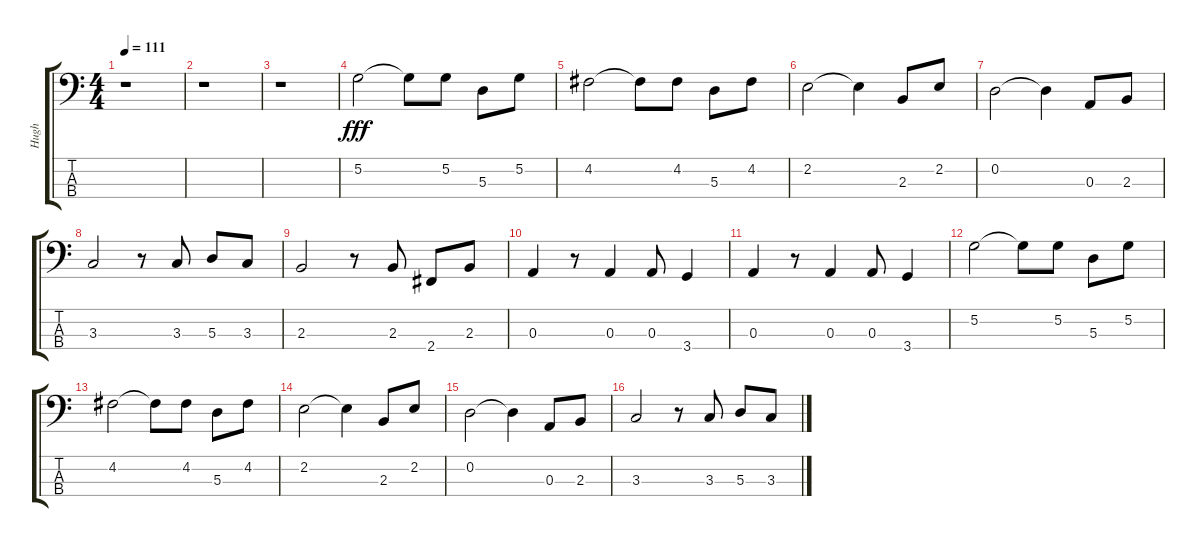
\track ("Hugh" "Hugh") {instrument electricbasspick}
\staff {score tabs}
\tuning (G2 D2 A1 E1) {hide}
\ts (4 4)
\tempo 111
\clef f4
\ks c
r.1{dy fff instrument electricbasspick} |
r.1 |
r.1 |
5.2.2 5.2{t}.8 5.2.8 5.3.8 5.2.8 |
4.2.2 4.2{t}.8 4.2.8 5.3.8 4.2.8 |
2.2.2 2.2{t}.4 2.3.8 2.2.8 |
0.2.2 0.2{t}.4 0.3.8 2.3.8 |
3.3.2 r.8 3.3.8 5.3.8 3.3.8 |
2.3.2 r.8 2.3.8 2.4.8 2.3.8 |
0.3.4 r.8 0.3.4 0.3.8 3.4.4 |
0.3.4 r.8 0.3.4 0.3.8 3.4.4 |
5.2.2 5.2{t}.8 5.2.8 5.3.8 5.2.8 |
4.2.2 4.2{t}.8 4.2.8 5.3.8 4.2.8 |
2.2.2 2.2{t}.4 2.3.8 2.2.8 |
0.2.2 0.2{t}.4 0.3.8 2.3.8 |
3.3.2 r.8 3.3.8 5.3.8 3.3.8
